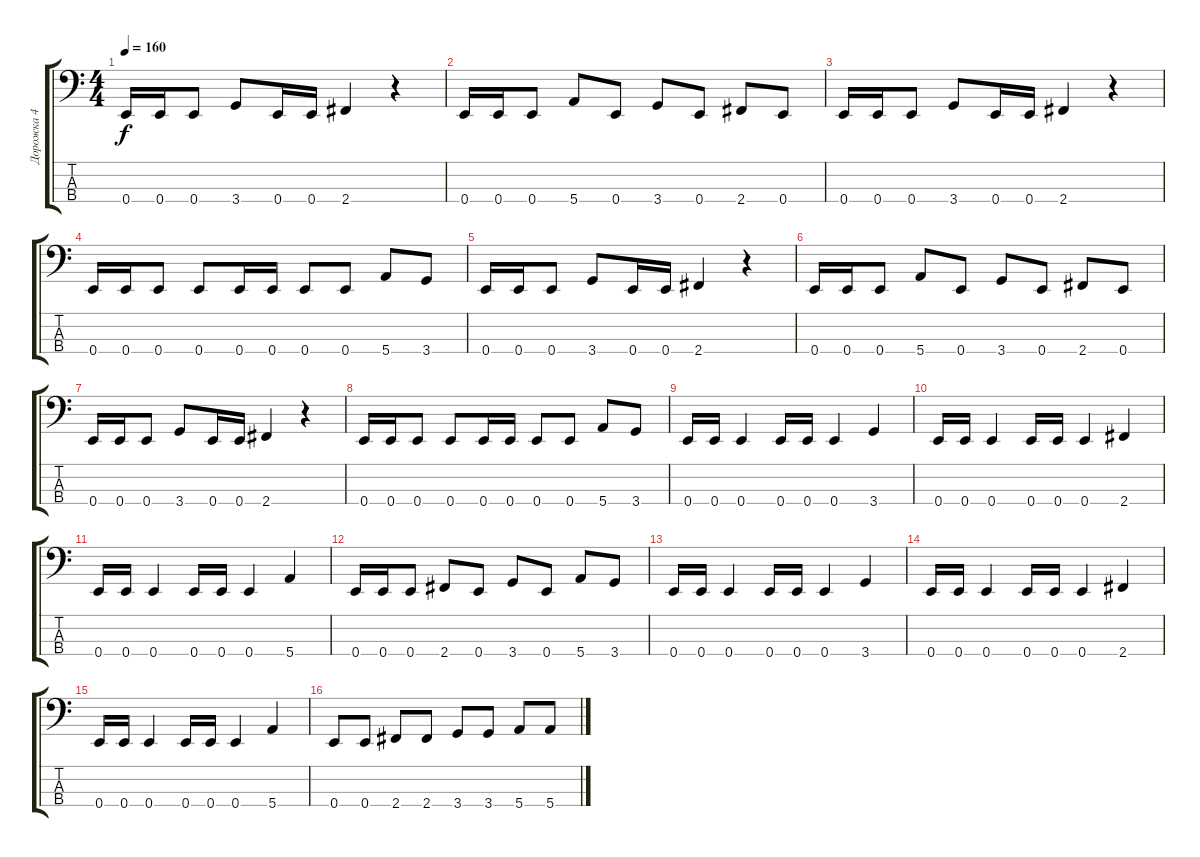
\track ("Дорожка 4" "Дорожка 4") {instrument synthbass2}
\staff {score tabs}
\tuning (G2 D2 A1 E1) {hide}
\ts (4 4)
\tempo 160
\clef f4
\ks c
0.4.16{dy f} 0.4.16 0.4.8 3.4.8 0.4.16 0.4.16 2.4.4 r.4 |
0.4.16 0.4.16 0.4.8 5.4.8 0.4.8 3.4.8 0.4.8 2.4.8 0.4.8 |
0.4.16 0.4.16 0.4.8 3.4.8 0.4.16 0.4.16 2.4.4 r.4 |
0.4.16 0.4.16 0.4.8 0.4.8 0.4.16 0.4.16 0.4.8 0.4.8 5.4.8 3.4.8 |
0.4.16 0.4.16 0.4.8 3.4.8 0.4.16 0.4.16 2.4.4 r.4 |
0.4.16 0.4.16 0.4.8 5.4.8 0.4.8 3.4.8 0.4.8 2.4.8 0.4.8 |
0.4.16 0.4.16 0.4.8 3.4.8 0.4.16 0.4.16 2.4.4 r.4 |
0.4.16 0.4.16 0.4.8 0.4.8 0.4.16 0.4.16 0.4.8 0.4.8 5.4.8 3.4.8 |
0.4.16 0.4.16 0.4.4 0.4.16 0.4.16 0.4.4 3.4.4 |
0.4.16 0.4.16 0.4.4 0.4.16 0.4.16 0.4.4 2.4.4 |
0.4.16 0.4.16 0.4.4 0.4.16 0.4.16 0.4.4 5.4.4 |
0.4.16 0.4.16 0.4.8 2.4.8 0.4.8 3.4.8 0.4.8 5.4.8 3.4.8 |
0.4.16 0.4.16 0.4.4 0.4.16 0.4.16 0.4.4 3.4.4 |
0.4.16 0.4.16 0.4.4 0.4.16 0.4.16 0.4.4 2.4.4 |
0.4.16 0.4.16 0.4.4 0.4.16 0.4.16 0.4.4 5.4.4 |
0.4.8 0.4.8 2.4.8 2.4.8 3.4.8 3.4.8 5.4.8 5.4.8
